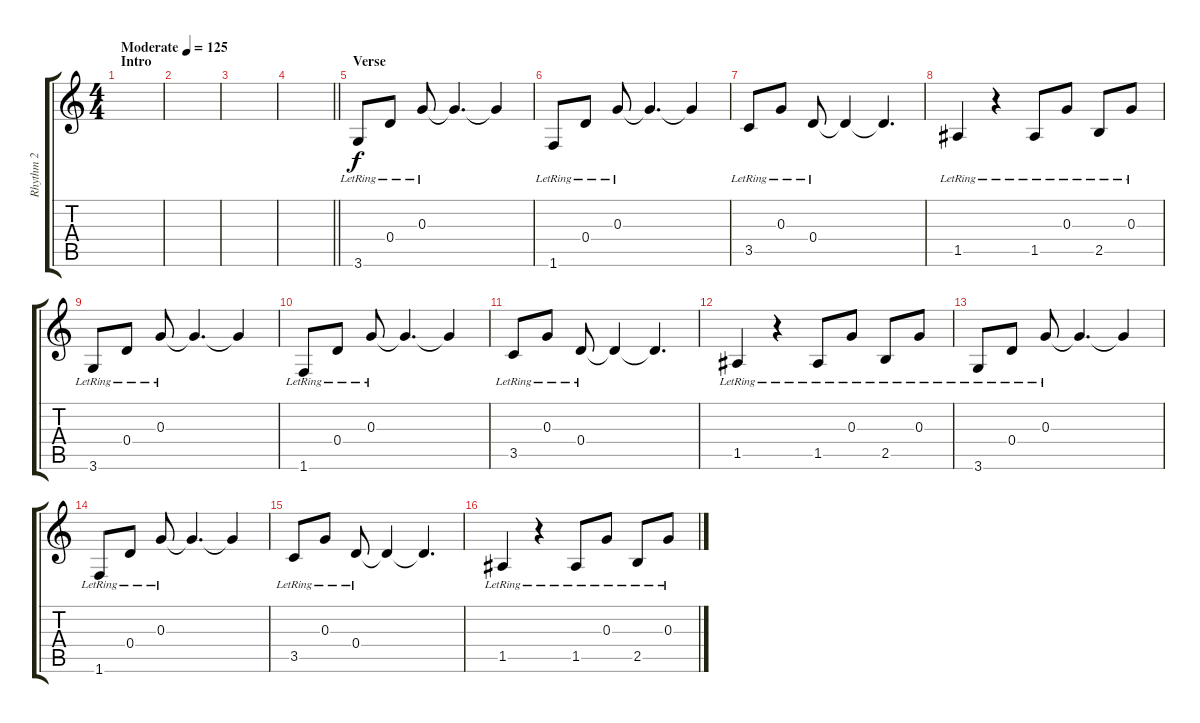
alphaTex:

\track ("Rhythm 2" "Rhythm 2") {instrument electricguitarclean}
\staff {score tabs}
\tuning (E4 B3 G3 D3 A2 E2) {hide}
\ts (4 4)
\section ("" "Intro")
\tempo (125 "Moderate")
\clef g2
\ks c
|
|
|
\barLineRight lightlight
|
\section ("" "Verse")
3.6{lr}.8 0.4{lr}.8 0.3{lr}.8 0.3{t}.4{d} 0.3{t}.4 |
1.6{lr}.8 0.4{lr}.8 0.3{lr}.8 0.3{t}.4{d} 0.3{t}.4 |
3.5{lr}.8 0.3{lr}.8 0.4{lr}.8 0.4{t}.4 0.4{t}.4{d} |
1.5{lr}.4 r.4 1.5{lr}.8 0.3{lr}.8 2.5{lr}.8 0.3{lr}.8 |
3.6{lr}.8 0.4{lr}.8 0.3{lr}.8 0.3{t}.4{d} 0.3{t}.4 |
1.6{lr}.8 0.4{lr}.8 0.3{lr}.8 0.3{t}.4{d} 0.3{t}.4 |
3.5{lr}.8 0.3{lr}.8 0.4{lr}.8 0.4{t}.4 0.4{t}.4{d} |
1.5{lr}.4 r.4 1.5{lr}.8 0.3{lr}.8 2.5{lr}.8 0.3{lr}.8 |
3.6{lr}.8 0.4{lr}.8 0.3{lr}.8 0.3{t}.4{d} 0.3{t}.4 |
1.6{lr}.8 0.4{lr}.8 0.3{lr}.8 0.3{t}.4{d} 0.3{t}.4 |
3.5{lr}.8 0.3{lr}.8 0.4{lr}.8 0.4{t}.4 0.4{t}.4{d} |
1.5{lr}.4 r.4 1.5{lr}.8 0.3{lr}.8 2.5{lr}.8 0.3{lr}.8
